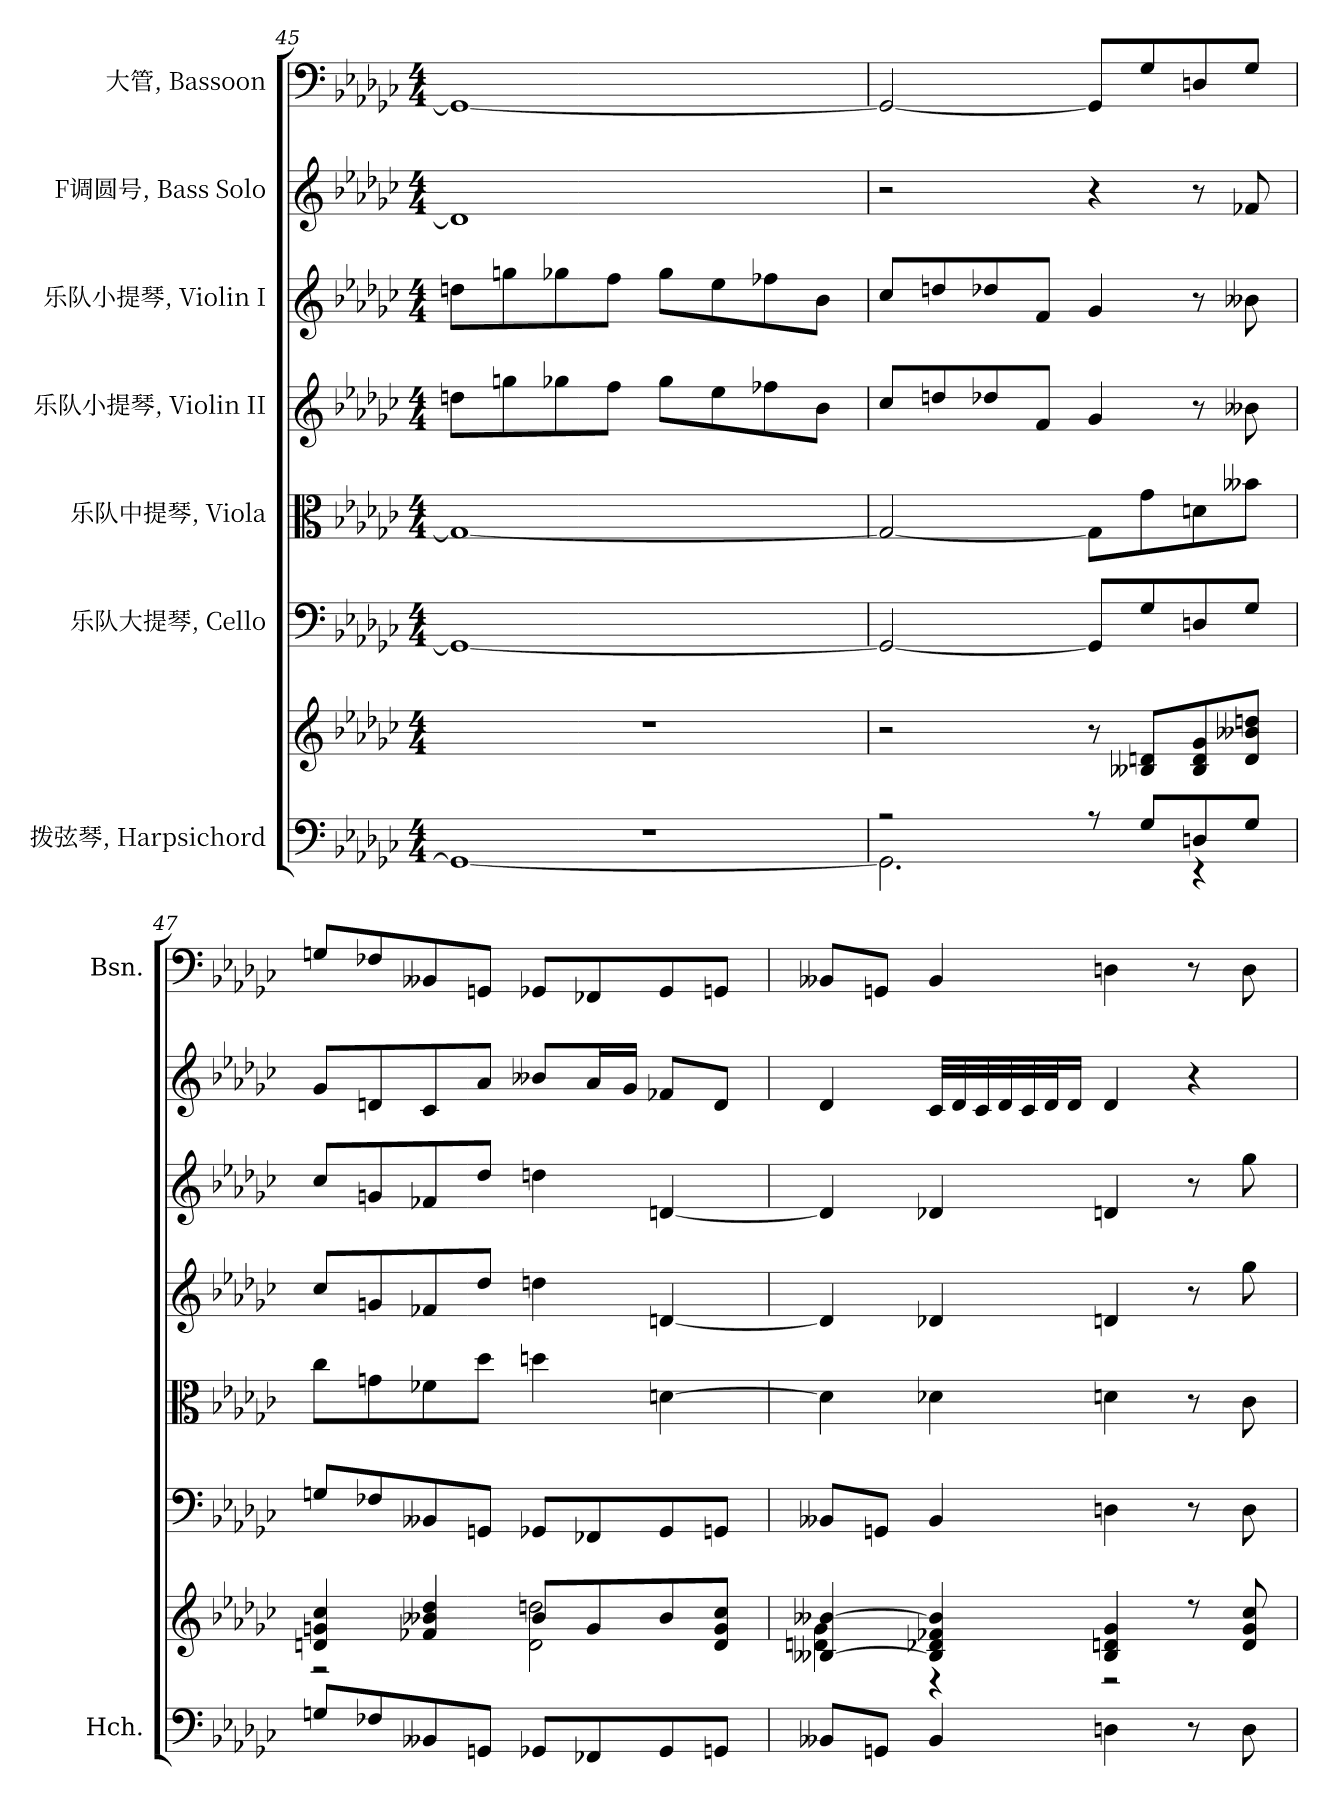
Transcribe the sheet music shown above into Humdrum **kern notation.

**kern	**kern	**kern	**kern	**kern	**kern	**kern	**kern
*part7	*part7	*part6	*part5	*part4	*part3	*part2	*part1
*staff8	*staff7	*staff6	*staff5	*staff4	*staff3	*staff2	*staff1
*I"拨弦琴, Harpsichord	*	*I"乐队大提琴, Cello	*I"乐队中提琴, Viola	*I"乐队小提琴, Violin II	*I"乐队小提琴, Violin I	*I"F调圆号, Bass Solo	*I"大管, Bassoon
*I'Hch.	*	*	*	*	*	*	*I'Bsn.
*clefF4	*clefG2	*clefF4	*clefC3	*clefG2	*clefG2	*clefG2	*clefF4
*	*	*	*	*	*	*ITrd4c7	*
*k[b-e-a-d-g-c-]	*k[b-e-a-d-g-c-]	*k[b-e-a-d-g-c-]	*k[b-e-a-d-g-c-]	*k[b-e-a-d-g-c-]	*k[b-e-a-d-g-c-]	*k[b-e-a-d-g-c-f-]	*k[b-e-a-d-g-c-]
*M4/4	*M4/4	*M4/4	*M4/4	*M4/4	*M4/4	*M4/4	*M4/4
=45	=45	=45	=45	=45	=45	=45	=45
*^	*	*	*	*	*	*	*
1r	1GG-_	1r	1GG-_	1G-_	8ddn\L	8ddn\L	1G-]	1GG-_
.	.	.	.	.	8ggn\	8ggn\	.	.
.	.	.	.	.	8gg-X\	8gg-X\	.	.
.	.	.	.	.	8ff\J	8ff\J	.	.
.	.	.	.	.	8gg-\L	8gg-\L	.	.
.	.	.	.	.	8ee-\	8ee-\	.	.
.	.	.	.	.	8ff-X\	8ff-X\	.	.
.	.	.	.	.	8b-\J	8b-\J	.	.
!!LO:PB:g=z
=46	=46	=46	=46	=46	=46	=46	=46	=46
2r	2.GG-\]	2r	2GG-/_	2G-/_	8cc-/L	8cc-/L	2r	2GG-/_
.	.	.	.	.	8ddn/	8ddn/	.	.
.	.	.	.	.	8dd-X/	8dd-X/	.	.
.	.	.	.	.	8f/J	8f/J	.	.
8r	.	8r	8GG-/L]	8G-\L]	4g-/	4g-/	4r	8GG-/L]
8G-/L	.	8B--X/ 8dn/L	8G-/	8g-\	.	.	.	8G-/
8Dn/	4r	8B--/ 8d/ 8g-/	8Dn/	8dn\	8r	8r	8r	8Dn/
8G-/J	.	8d/ 8b--X/ 8ddn/J	8G-/J	8b--X\J	8b--X\	8b--X\	8B--X/	8G-/J
*v	*v	*	*	*	*	*	*	*
=47	=47	=47	=47	=47	=47	=47	=47
*	*^	*	*	*	*	*	*
8Gn/L	4dn/ 4gn/ 4cc-/	2r	8Gn/L	8cc-\L	8cc-/L	8cc-/L	8c-/L	8Gn/L
8F-X/	.	.	8F-X/	8gn\	8gn/	8gn/	8Gn/	8F-X/
8BB--X/	4f-X/ 4b--X/ 4dd-/	.	8BB--X/	8f-X\	8f-X/	8f-X/	8F-/	8BB--X/
8GGn/J	.	.	8GGn/J	8dd-\J	8dd-/J	8dd-/J	8d-/J	8GGn/J
8GG-X/L	8b--/L	2d\ 2ddn\	8GG-X/L	4ddn\	4ddn\	4ddn\	8e--X/L	8GG-X/L
8FF-X/	8g/	.	8FF-X/	.	.	.	16d-/L	8FF-X/
.	.	.	.	.	.	.	16c-/JJ	.
8GG-/	8b--/	.	8GG-/	[4dn\	[4dn/	[4dn/	8B--X/L	8GG-/
8GGn/J	8d/ 8g/ 8cc-/J	.	8GGn/J	.	.	.	8G/J	8GGn/J
!!LO:PB:g=z
=48	=48	=48	=48	=48	=48	=48	=48	=48
8BB--X/L	[4B--X/ [4b--X/	4dn\ 4g-\	8BB--X/L	4d\]	4d/]	4d/]	4G-/	8BB--X/L
8GGn/J	.	.	8GGn/J	.	.	.	.	8GGn/J
4BB--/	4B--/] 4d-X/ 4f-X/ 4b--/]	4r	4BB--/	4d-X\	4d-X/	4d-X/	32F-/LLL	4BB--/
.	.	.	.	.	.	.	32G-/	.
.	.	.	.	.	.	.	32F-/	.
.	.	.	.	.	.	.	32G-/	.
.	.	.	.	.	.	.	32F-/	.
.	.	.	.	.	.	.	32G-/J	.
.	.	.	.	.	.	.	16G-/JJ	.
4Dn\	4B--/ 4dn/ 4g-/	2r	4Dn\	4dn\	4dn/	4dn/	4G-/	4Dn\
8r	8r	.	8r	8r	8r	8r	4r	8r
8D\	8d/ 8g-/ 8cc-/	.	8D\	8c-\	8gg-\	8gg-\	.	8D\
*	*v	*v	*	*	*	*	*	*
=	=	=	=	=	=	=	=
*-	*-	*-	*-	*-	*-	*-	*-
